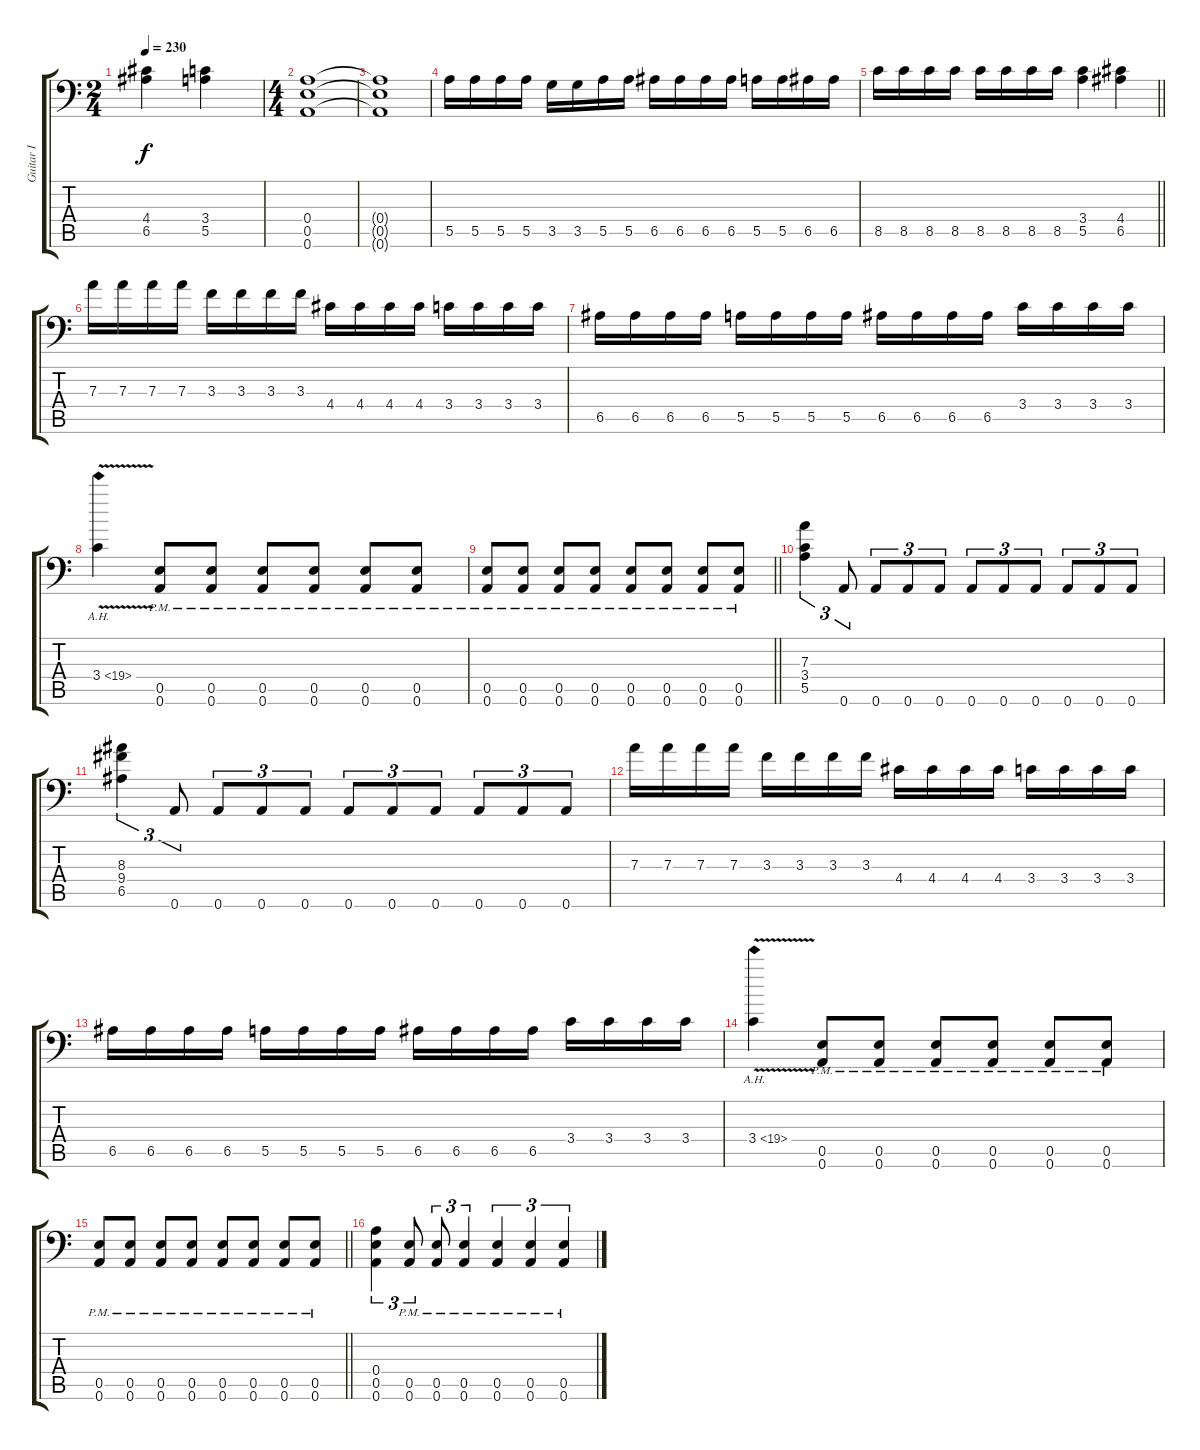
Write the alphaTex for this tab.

\track ("Guitar I" "Guitar I") {instrument distortionguitar}
\staff {score tabs}
\tuning (B3 Gb3 D3 A2 E2 A1) {hide}
\ts (2 4)
\tempo 230
\clef f4
\ks c
(4.4 6.5).4{dy f} (3.4 5.5).4 |
\ts (4 4)
(0.4 0.5 0.6).1 |
(0.4{t} 0.5{t} 0.6{t}).1 |
5.5.16 5.5.16 5.5.16 5.5.16 3.5.16 3.5.16 5.5.16 5.5.16 6.5.16 6.5.16 6.5.16 6.5.16 5.5.16 5.5.16 6.5.16 6.5.16 |
\barLineRight lightlight
8.5.16 8.5.16 8.5.16 8.5.16 8.5.16 8.5.16 8.5.16 8.5.16 (3.4 5.5).4 (4.4 6.5).4 |
\section ("" "")
7.3.16 7.3.16 7.3.16 7.3.16 3.3.16 3.3.16 3.3.16 3.3.16 4.4.16 4.4.16 4.4.16 4.4.16 3.4.16 3.4.16 3.4.16 3.4.16 |
6.5.16 6.5.16 6.5.16 6.5.16 5.5.16 5.5.16 5.5.16 5.5.16 6.5.16 6.5.16 6.5.16 6.5.16 3.4.16 3.4.16 3.4.16 3.4.16 |
3.4{ah 16 v}.4 (0.5{pm} 0.6{pm}).8 (0.5{pm} 0.6{pm}).8 (0.5{pm} 0.6{pm}).8 (0.5{pm} 0.6{pm}).8 (0.5{pm} 0.6{pm}).8 (0.5{pm} 0.6{pm}).8 |
\barLineRight lightlight
(0.5{pm} 0.6{pm}).8 (0.5{pm} 0.6{pm}).8 (0.5{pm} 0.6{pm}).8 (0.5{pm} 0.6{pm}).8 (0.5{pm} 0.6{pm}).8 (0.5{pm} 0.6{pm}).8 (0.5{pm} 0.6{pm}).8 (0.5{pm} 0.6{pm}).8 |
(7.3 3.4 5.5).4{tu (3 2)} 0.6.8{tu (3 2)} 0.6.8{tu (3 2)} 0.6.8{tu (3 2)} 0.6.8{tu (3 2)} 0.6.8{tu (3 2)} 0.6.8{tu (3 2)} 0.6.8{tu (3 2)} 0.6.8{tu (3 2)} 0.6.8{tu (3 2)} 0.6.8{tu (3 2)} |
(8.3 9.4 6.5).4{tu (3 2)} 0.6.8{tu (3 2)} 0.6.8{tu (3 2)} 0.6.8{tu (3 2)} 0.6.8{tu (3 2)} 0.6.8{tu (3 2)} 0.6.8{tu (3 2)} 0.6.8{tu (3 2)} 0.6.8{tu (3 2)} 0.6.8{tu (3 2)} 0.6.8{tu (3 2)} |
7.3.16 7.3.16 7.3.16 7.3.16 3.3.16 3.3.16 3.3.16 3.3.16 4.4.16 4.4.16 4.4.16 4.4.16 3.4.16 3.4.16 3.4.16 3.4.16 |
6.5.16 6.5.16 6.5.16 6.5.16 5.5.16 5.5.16 5.5.16 5.5.16 6.5.16 6.5.16 6.5.16 6.5.16 3.4.16 3.4.16 3.4.16 3.4.16 |
3.4{ah 16 v}.4 (0.5{pm} 0.6{pm}).8 (0.5{pm} 0.6{pm}).8 (0.5{pm} 0.6{pm}).8 (0.5{pm} 0.6{pm}).8 (0.5{pm} 0.6{pm}).8 (0.5{pm} 0.6{pm}).8 |
\barLineRight lightlight
(0.5{pm} 0.6{pm}).8 (0.5{pm} 0.6{pm}).8 (0.5{pm} 0.6{pm}).8 (0.5{pm} 0.6{pm}).8 (0.5{pm} 0.6{pm}).8 (0.5{pm} 0.6{pm}).8 (0.5{pm} 0.6{pm}).8 (0.5{pm} 0.6{pm}).8 |
(0.4 0.5 0.6).4{tu (3 2)} (0.5{pm} 0.6{pm}).8{tu (3 2)} (0.5{pm} 0.6{pm}).8{tu (3 2)} (0.5{pm} 0.6{pm}).4{tu (3 2)} (0.5{pm} 0.6{pm}).4{tu (3 2)} (0.5{pm} 0.6{pm}).4{tu (3 2)} (0.5{pm} 0.6{pm}).4{tu (3 2)}
